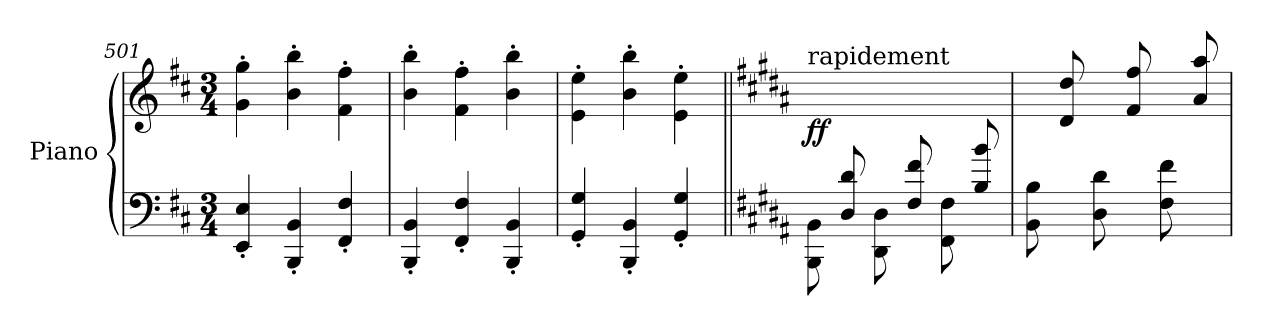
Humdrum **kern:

**kern	**kern	**dynam
*part1	*part1	*part1
*staff2	*staff1	*staff1/2
*I"Piano	*	*
*I'Pno	*	*
*clefF4	*clefG2	*
*k[f#c#]	*k[f#c#]	*
*D:	*D:	*
*M3/4	*M3/4	*
=501	=501	=501
4EE/' 4E/'	4g\' 4gg\'	.
4BBB/' 4BB/'	4b\' 4bb\'	.
4FF#/' 4F#/'	4f#\' 4ff#\'	.
=502	=502	=502
4BBB/' 4BB/'	4b\' 4bb\'	.
4FF#/' 4F#/'	4f#\' 4ff#\'	.
4BBB/' 4BB/'	4b\' 4bb\'	.
=503	=503	=503
4GG/' 4G/'	4e\' 4ee\'	.
4BBB/' 4BB/'	4b\' 4bb\'	.
4GG/' 4G/'	4e\' 4ee\'	.
=504||	=504||	=504||
*k[f#c#g#d#a#]	*k[f#c#g#d#a#]	*
*B:	*B:	*
*^	*	*
!	!	!LO:TX:a:t=rapidement	!
!	!	!	!LO:DY:b
8ryy	8BBB\ 8BB\	8ryy	ff
8D#/ 8d#/	8ryy	8ryy	.
8ryy	8DD#\ 8D#\	8ryy	.
8F#/ 8f#/	8ryy	8ryy	.
8ryy	8FF#\ 8F#\	8ryy	.
8B/ 8b/	8ryy	8ryy	.
*v	*v	*	*
!!LO:PB:g=z
=505	=505	=505
8BB\ 8B\	8ryy	.
8ryy	8d#/ 8dd#/	.
8D#\ 8d#\	8ryy	.
8ryy	8f#/ 8ff#/	.
8F#\ 8f#\	8ryy	.
8ryy	8a#/ 8aa#/	.
=	=	=
*-	*-	*-
